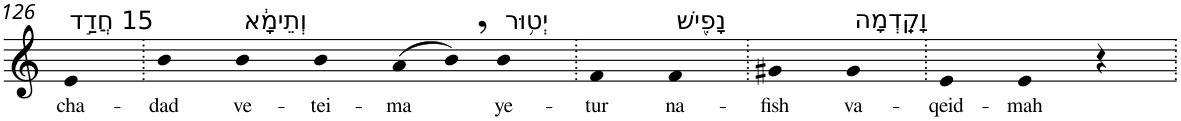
**kern	**text
*part1	*part1
*staff1	*staff1
*I"Piano	*
*I'Pno	*
!!LO:PB:g=z
*clefG2	*
*k[]	*
=126	=126
!LO:TX:a:t=15 חֲדַ֣ד	!
!	!LO:LY:b
4e	cha-
=127.	=127.
!	!LO:LY:b
4b	-dad
!LO:TX:a:t=וְתֵימָ֔א	!
!	!LO:LY:b
4b	ve-
!	!LO:LY:b
4b	-tei-
!	!LO:LY:b
(>8a	-ma
8b,)	.
!LO:TX:a:t=יְט֥וּר	!
!	!LO:LY:b
4b	ye-
=128.	=128.
!	!LO:LY:b
4f	-tur
!LO:TX:a:t=נָפִ֖ישׁ	!
!	!LO:LY:b
4f	na-
=129.	=129.
!	!LO:LY:b
4g#X	-fish
!LO:TX:a:t=וָקֵֽדְמָה	!
!	!LO:LY:b
4g#	va-
=130.	=130.
!	!LO:LY:b
4e	-qeid-
!	!LO:LY:b
4e	-mah
4r	.
=.	=.
*-	*-
